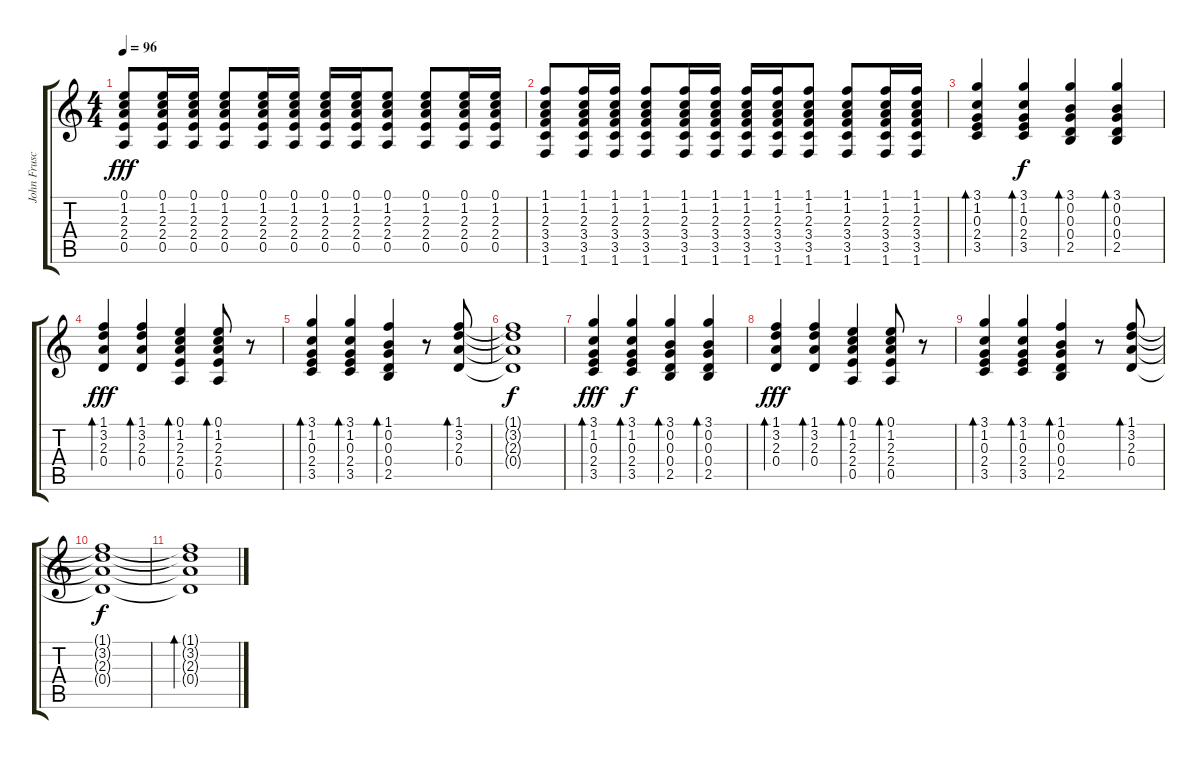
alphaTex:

\track ("John Frusciante (Main Guitar)" "John Frusc") {instrument acousticguitarsteel}
\staff {score tabs}
\tuning (E4 B3 G3 D3 A2 E2) {hide}
\ts (4 4)
\tempo 96
\clef g2
\ks c
(0.1 1.2 2.3 2.4 0.5).8{dy fff} (0.1 1.2 2.3 2.4 0.5).16 (0.1 1.2 2.3 2.4 0.5).16 (0.1 1.2 2.3 2.4 0.5).8 (0.1 1.2 2.3 2.4 0.5).16 (0.1 1.2 2.3 2.4 0.5).16 (0.1 1.2 2.3 2.4 0.5).16 (0.1 1.2 2.3 2.4 0.5).16 (0.1 1.2 2.3 2.4 0.5).8 (0.1 1.2 2.3 2.4 0.5).8 (0.1 1.2 2.3 2.4 0.5).16 (0.1 1.2 2.3 2.4 0.5).16 |
(1.1 1.2 2.3 3.4 3.5 1.6).8 (1.1 1.2 2.3 3.4 3.5 1.6).16 (1.1 1.2 2.3 3.4 3.5 1.6).16 (1.1 1.2 2.3 3.4 3.5 1.6).8 (1.1 1.2 2.3 3.4 3.5 1.6).16 (1.1 1.2 2.3 3.4 3.5 1.6).16 (1.1 1.2 2.3 3.4 3.5 1.6).16 (1.1 1.2 2.3 3.4 3.5 1.6).16 (1.1 1.2 2.3 3.4 3.5 1.6).8 (1.1 1.2 2.3 3.4 3.5 1.6).8 (1.1 1.2 2.3 3.4 3.5 1.6).16 (1.1 1.2 2.3 3.4 3.5 1.6).16 |
(3.1 1.2 0.3 2.4 3.5).4{bd 30} (3.1 1.2 0.3 2.4 3.5).4{bd 30 dy f} (3.1 0.2 0.3 0.4 2.5).4{bd 60} (3.1 0.2 0.3 0.4 2.5).4{bd 60} |
(1.1 3.2 2.3 0.4).4{bd 60 dy fff} (1.1 3.2 2.3 0.4).4{bd 60} (0.1 1.2 2.3 2.4 0.5).4{bd 60} (0.1 1.2 2.3 2.4 0.5).8{bd 60} r.8 |
(3.1 1.2 0.3 2.4 3.5).4{bd 60} (3.1 1.2 0.3 2.4 3.5).4{bd 60} (1.1 0.2 0.3 0.4 2.5).4{bd 60} r.8 (1.1 3.2 2.3 0.4).8{bd 120} |
(1.1{t} 3.2{t} 2.3{t} 0.4{t}).1{dy f} |
(3.1 1.2 0.3 2.4 3.5).4{bd 30 dy fff} (3.1 1.2 0.3 2.4 3.5).4{bd 30 dy f} (3.1 0.2 0.3 0.4 2.5).4{bd 60} (3.1 0.2 0.3 0.4 2.5).4{bd 60} |
(1.1 3.2 2.3 0.4).4{bd 60 dy fff} (1.1 3.2 2.3 0.4).4{bd 60} (0.1 1.2 2.3 2.4 0.5).4{bd 60} (0.1 1.2 2.3 2.4 0.5).8{bd 60} r.8 |
(3.1 1.2 0.3 2.4 3.5).4{bd 60} (3.1 1.2 0.3 2.4 3.5).4{bd 60} (1.1 0.2 0.3 0.4 2.5).4{bd 60} r.8 (1.1 3.2 2.3 0.4).8{bd 120} |
(1.1{t} 3.2{t} 2.3{t} 0.4{t}).1{dy f} |
(1.1{t} 3.2{t} 2.3{t} 0.4{t}).1{bd 60}
